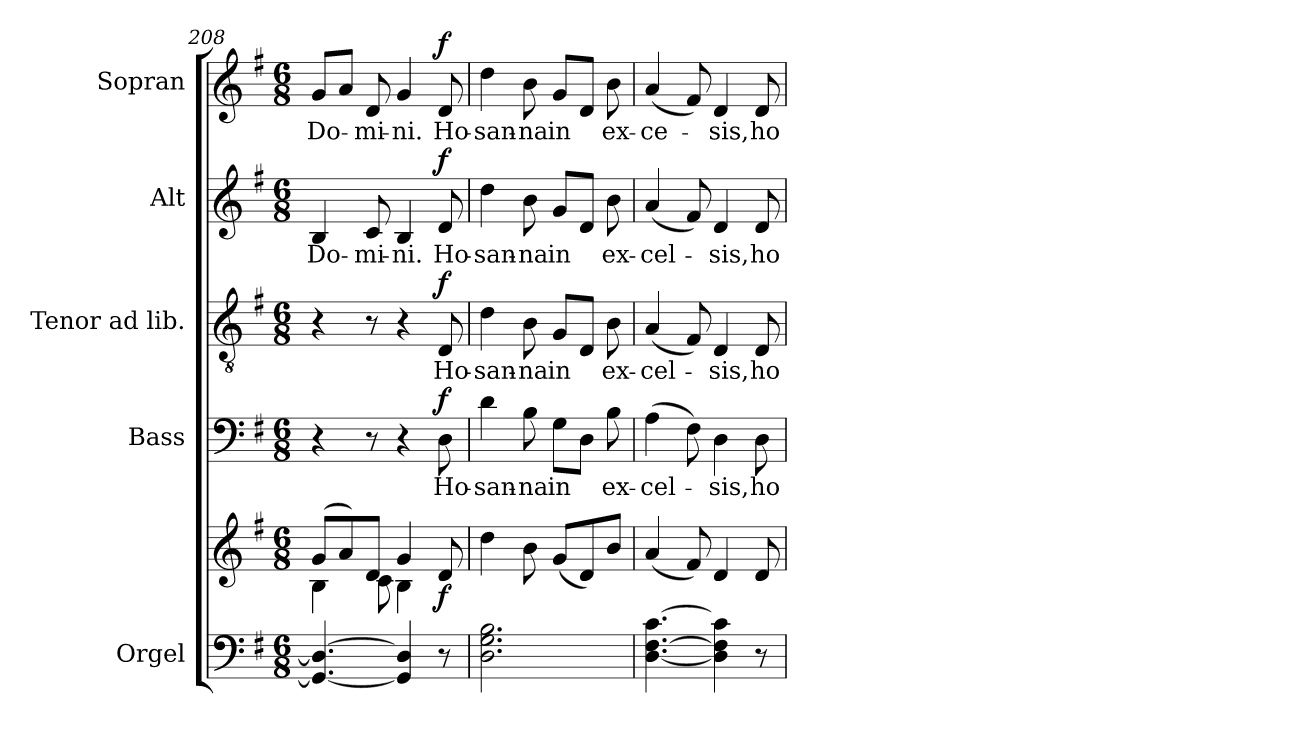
**kern	**kern	**dynam	**kern	**text	**dynam	**kern	**text	**dynam	**kern	**text	**dynam	**kern	**text	**dynam
*part5	*part5	*part5	*part4	*part4	*part4	*part3	*part3	*part3	*part2	*part2	*part2	*part1	*part1	*part1
*staff6	*staff5	*staff5/6	*staff4	*staff4	*staff4	*staff3	*staff3	*staff3	*staff2	*staff2	*staff2	*staff1	*staff1	*staff1
*I"Orgel	*	*	*I"Bass	*	*	*I"Tenor ad lib.	*	*	*I"Alt	*	*	*I"Sopran	*	*
*I'Org.	*	*	*I'B.	*	*	*I'T.	*	*	*I'A.	*	*	*I'S.	*	*
*clefF4	*clefG2	*	*clefF4	*	*	*clefGv2	*	*	*clefG2	*	*	*clefG2	*	*
*k[f#]	*k[f#]	*	*k[f#]	*	*	*k[f#]	*	*	*k[f#]	*	*	*k[f#]	*	*
*G:	*G:	*	*G:	*	*	*G:	*	*	*G:	*	*	*G:	*	*
*M6/8	*M6/8	*	*M6/8	*	*	*M6/8	*	*	*M6/8	*	*	*M6/8	*	*
=208	=208	=208	=208	=208	=208	=208	=208	=208	=208	=208	=208	=208	=208	=208
*	*^	*	*	*	*	*	*	*	*	*	*	*	*	*
!	!	!	!	!	!	!	!	!	!	!	!LO:LY:b	!	!	!LO:LY:b	!
4.GG/_ 4.D/_	(<8g/L	4B\	.	4r	.	.	4r	.	.	4B/	Do-	.	8g/L	Do-	.
.	8a/)	.	.	.	.	.	.	.	.	.	.	.	8a/J	.	.
!	!	!	!	!	!	!	!	!	!	!	!LO:LY:b	!	!	!LO:LY:b	!
.	8d/J	8c\	.	8r	.	.	8r	.	.	8c/	-mi-	.	8d/	-mi-	.
!	!	!	!	!	!	!	!	!	!	!	!LO:LY:b	!	!	!LO:LY:b	!
4GG/] 4D/]	4g/	4B\	.	4r	.	.	4r	.	.	4B/	-ni.	.	4g/	-ni.	.
!	!	!	!LO:DY:b	!	!LO:LY:b	!LO:DY:a	!	!LO:LY:b	!LO:DY:a	!	!LO:LY:b	!LO:DY:a	!	!LO:LY:b	!LO:DY:a
8r	8d/	8ryy	f	8D\	Ho-	f	8D/	Ho-	f	8d/	Ho-	f	8d/	Ho-	f
=209	=209	=209	=209	=209	=209	=209	=209	=209	=209	=209	=209	=209	=209	=209	=209
!	!	!	!	!	!LO:LY:b	!	!	!LO:LY:b	!	!	!LO:LY:b	!	!	!LO:LY:b	!
*	*v	*v	*	*	*	*	*	*	*	*	*	*	*	*	*
2.D\ 2.G\ 2.B\	4dd\	.	4d\	-san-	.	4d\	-san-	.	4dd\	-san-	.	4dd\	-san-	.
!	!	!	!	!LO:LY:b	!	!	!LO:LY:b	!	!	!LO:LY:b	!	!	!LO:LY:b	!
.	8b\	.	8B\	-na	.	8B\	-na	.	8b\	-na	.	8b\	-na	.
!	!	!	!	!LO:LY:b	!	!	!LO:LY:b	!	!	!LO:LY:b	!	!	!LO:LY:b	!
.	(<8g/L	.	8G\L	in	.	8G/L	in	.	8g/L	in	.	8g/L	in	.
.	8d/)	.	8D\J	.	.	8D/J	.	.	8d/J	.	.	8d/J	.	.
!	!	!	!	!LO:LY:b	!	!	!LO:LY:b	!	!	!LO:LY:b	!	!	!LO:LY:b	!
.	8b/J	.	8B\	ex-	.	8B\	ex-	.	8b\	ex-	.	8b\	ex-	.
=210	=210	=210	=210	=210	=210	=210	=210	=210	=210	=210	=210	=210	=210	=210
!	!	!	!	!LO:LY:b	!	!	!LO:LY:b	!	!	!LO:LY:b	!	!	!LO:LY:b	!
[4.D\ [4.F#\ [4.c\	(<4a/	.	(>4A\	-cel-	.	(<4A/	-cel-	.	(<4a/	-cel-	.	(<4a/	-ce-	.
.	8f#/)	.	8F#\)	.	.	8F#/)	.	.	8f#/)	.	.	8f#/)	.	.
!	!	!	!	!LO:LY:b	!	!	!LO:LY:b	!	!	!LO:LY:b	!	!	!LO:LY:b	!
4D\] 4F#\] 4c\]	4d/	.	4D\	-sis,	.	4D/	-sis,	.	4d/	-sis,	.	4d/	-sis,	.
!	!	!	!	!LO:LY:b	!	!	!LO:LY:b	!	!	!LO:LY:b	!	!	!LO:LY:b	!
8r	8d/	.	8D\	ho-	.	8D/	ho-	.	8d/	ho-	.	8d/	ho-	.
=	=	=	=	=	=	=	=	=	=	=	=	=	=	=
*-	*-	*-	*-	*-	*-	*-	*-	*-	*-	*-	*-	*-	*-	*-
